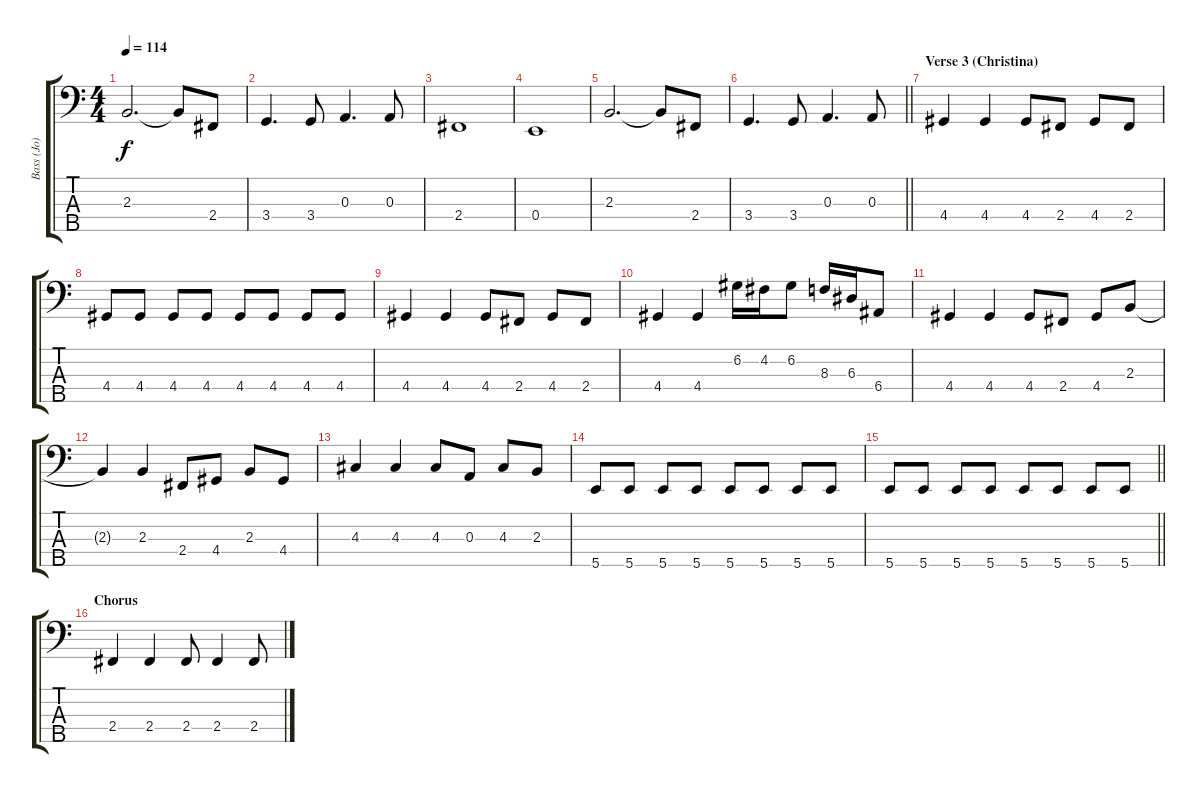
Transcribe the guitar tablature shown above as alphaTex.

\track ("Bass (Jo)" "Bass (Jo)") {instrument electricbassfinger}
\staff {score tabs}
\tuning (G2 D2 A1 E1 B0) {hide}
\ts (4 4)
\tempo 114
\clef f4
\ks c
2.3.2{d dy f} 2.3{t}.8 2.4.8 |
3.4.4{d} 3.4.8 0.3.4{d} 0.3.8 |
2.4.1 |
0.4.1 |
2.3.2{d} 2.3{t}.8 2.4.8 |
\barLineRight lightlight
3.4.4{d} 3.4.8 0.3.4{d} 0.3.8 |
\section ("" "Verse 3 (Christina)")
4.4.4 4.4.4 4.4.8 2.4.8 4.4.8 2.4.8 |
4.4.8 4.4.8 4.4.8 4.4.8 4.4.8 4.4.8 4.4.8 4.4.8 |
4.4.4 4.4.4 4.4.8 2.4.8 4.4.8 2.4.8 |
4.4.4 4.4.4 6.2.16 4.2.16 6.2.8 8.3.16 6.3.16 6.4.8 |
4.4.4 4.4.4 4.4.8 2.4.8 4.4.8 2.3.8 |
2.3{t}.4 2.3.4 2.4.8 4.4.8 2.3.8 4.4.8 |
4.3.4 4.3.4 4.3.8 0.3.8 4.3.8 2.3.8 |
5.5.8 5.5.8 5.5.8 5.5.8 5.5.8 5.5.8 5.5.8 5.5.8 |
\barLineRight lightlight
5.5.8 5.5.8 5.5.8 5.5.8 5.5.8 5.5.8 5.5.8 5.5.8 |
\section ("" "Chorus")
2.4.4 2.4.4 2.4.8 2.4.4 2.4.8
